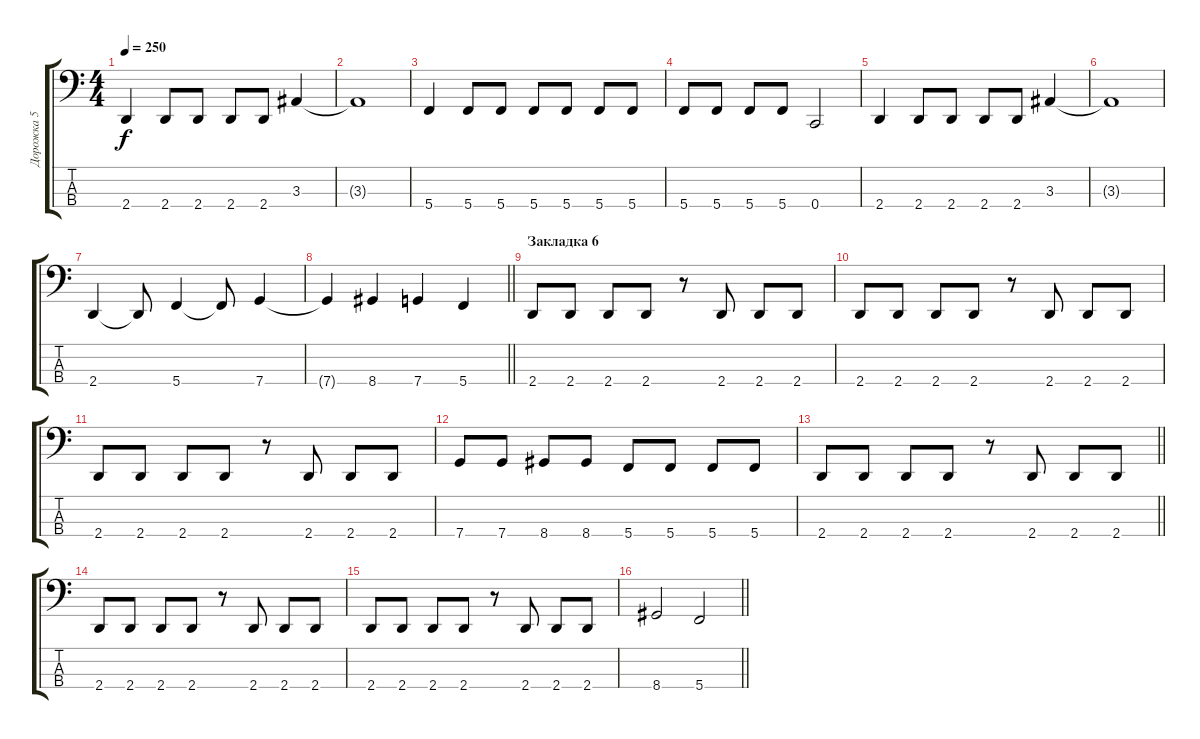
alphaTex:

\track ("Дорожка 5" "Дорожка 5") {instrument electricbassfinger}
\staff {score tabs}
\tuning (F2 C2 G1 C1) {hide}
\ts (4 4)
\tempo 250
\clef f4
\ks c
2.4.4{dy f} 2.4.8 2.4.8 2.4.8 2.4.8 3.3.4 |
3.3{t}.1 |
5.4.4 5.4.8 5.4.8 5.4.8 5.4.8 5.4.8 5.4.8 |
5.4.8 5.4.8 5.4.8 5.4.8 0.4.2 |
2.4.4 2.4.8 2.4.8 2.4.8 2.4.8 3.3.4 |
3.3{t}.1 |
2.4.4 2.4{t}.8 5.4.4 5.4{t}.8 7.4.4 |
\barLineRight lightlight
7.4{t}.4 8.4.4 7.4.4 5.4.4 |
\section ("" "Закладка 6")
2.4.8 2.4.8 2.4.8 2.4.8 r.8 2.4.8 2.4.8 2.4.8 |
2.4.8 2.4.8 2.4.8 2.4.8 r.8 2.4.8 2.4.8 2.4.8 |
2.4.8 2.4.8 2.4.8 2.4.8 r.8 2.4.8 2.4.8 2.4.8 |
7.4.8 7.4.8 8.4.8 8.4.8 5.4.8 5.4.8 5.4.8 5.4.8 |
\barLineRight lightlight
2.4.8 2.4.8 2.4.8 2.4.8 r.8 2.4.8 2.4.8 2.4.8 |
2.4.8 2.4.8 2.4.8 2.4.8 r.8 2.4.8 2.4.8 2.4.8 |
2.4.8 2.4.8 2.4.8 2.4.8 r.8 2.4.8 2.4.8 2.4.8 |
\barLineRight lightlight
8.4.2 5.4.2
